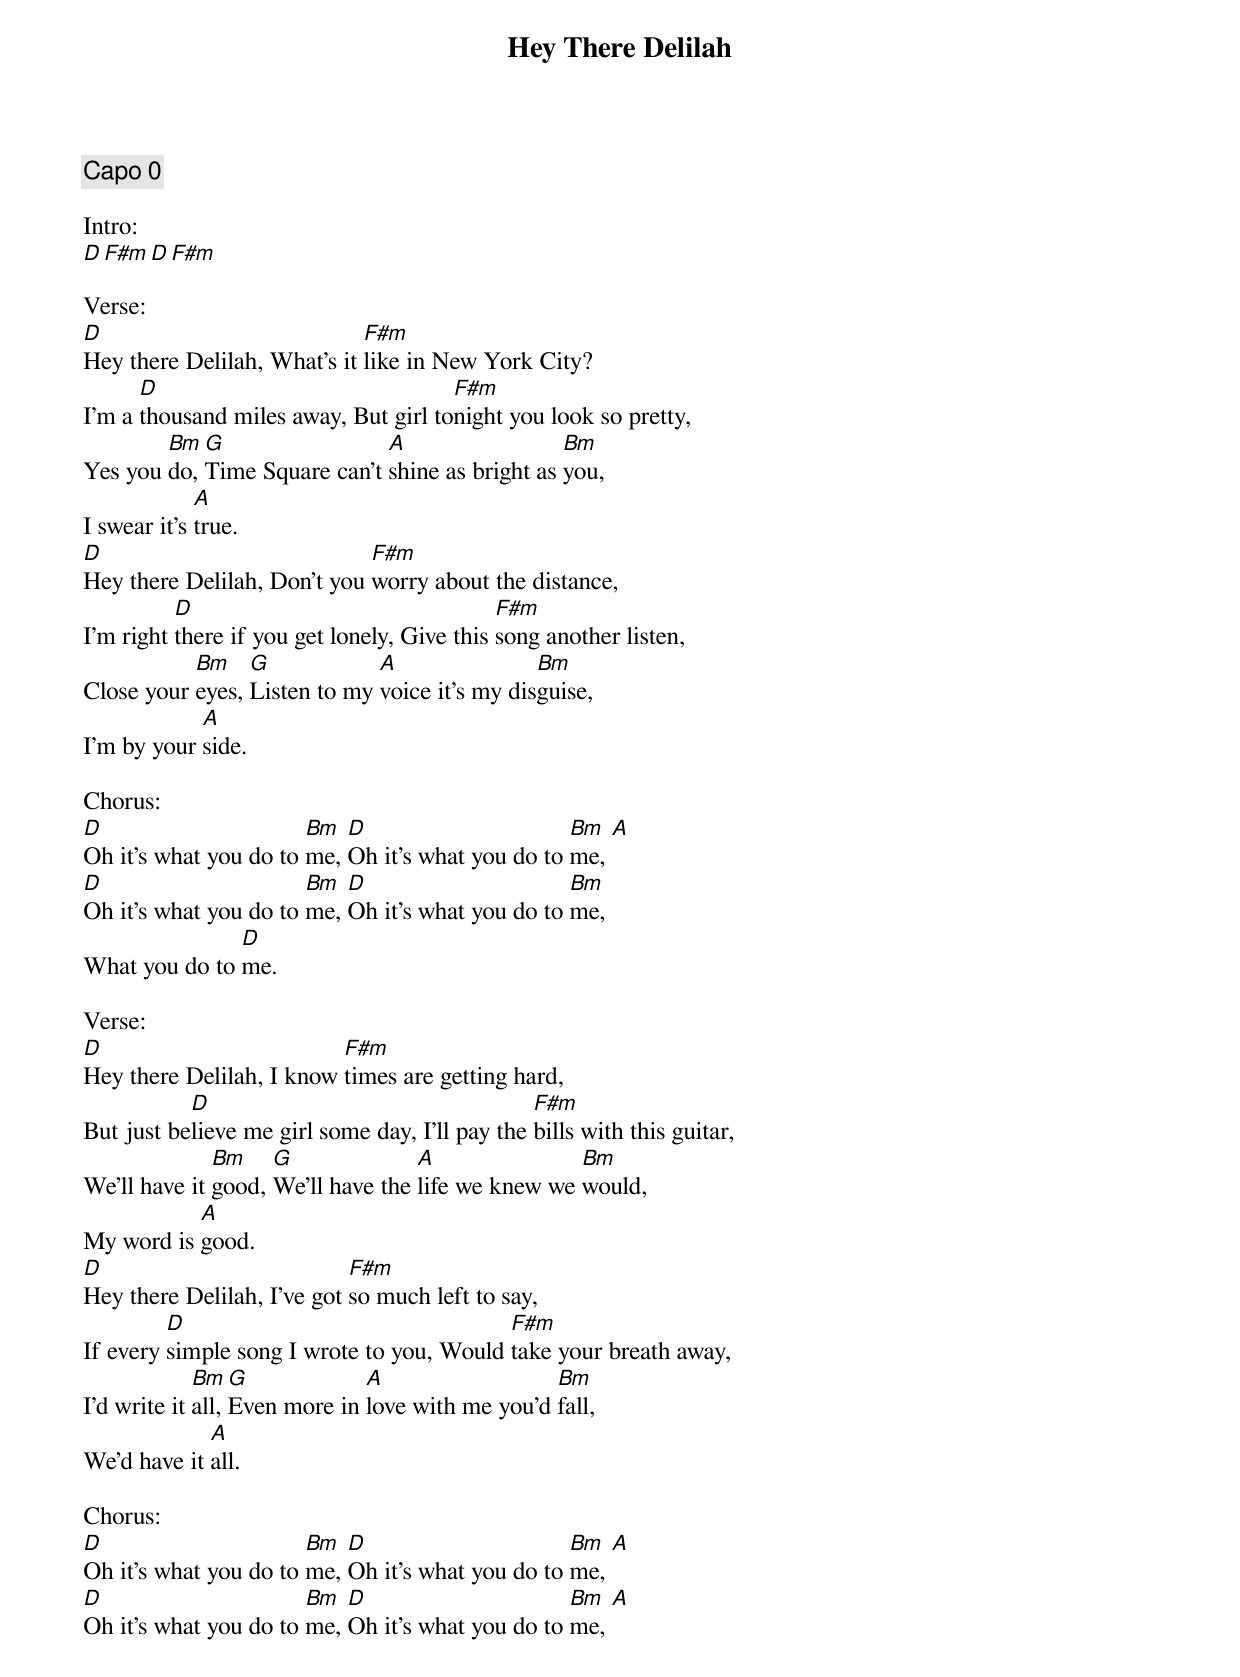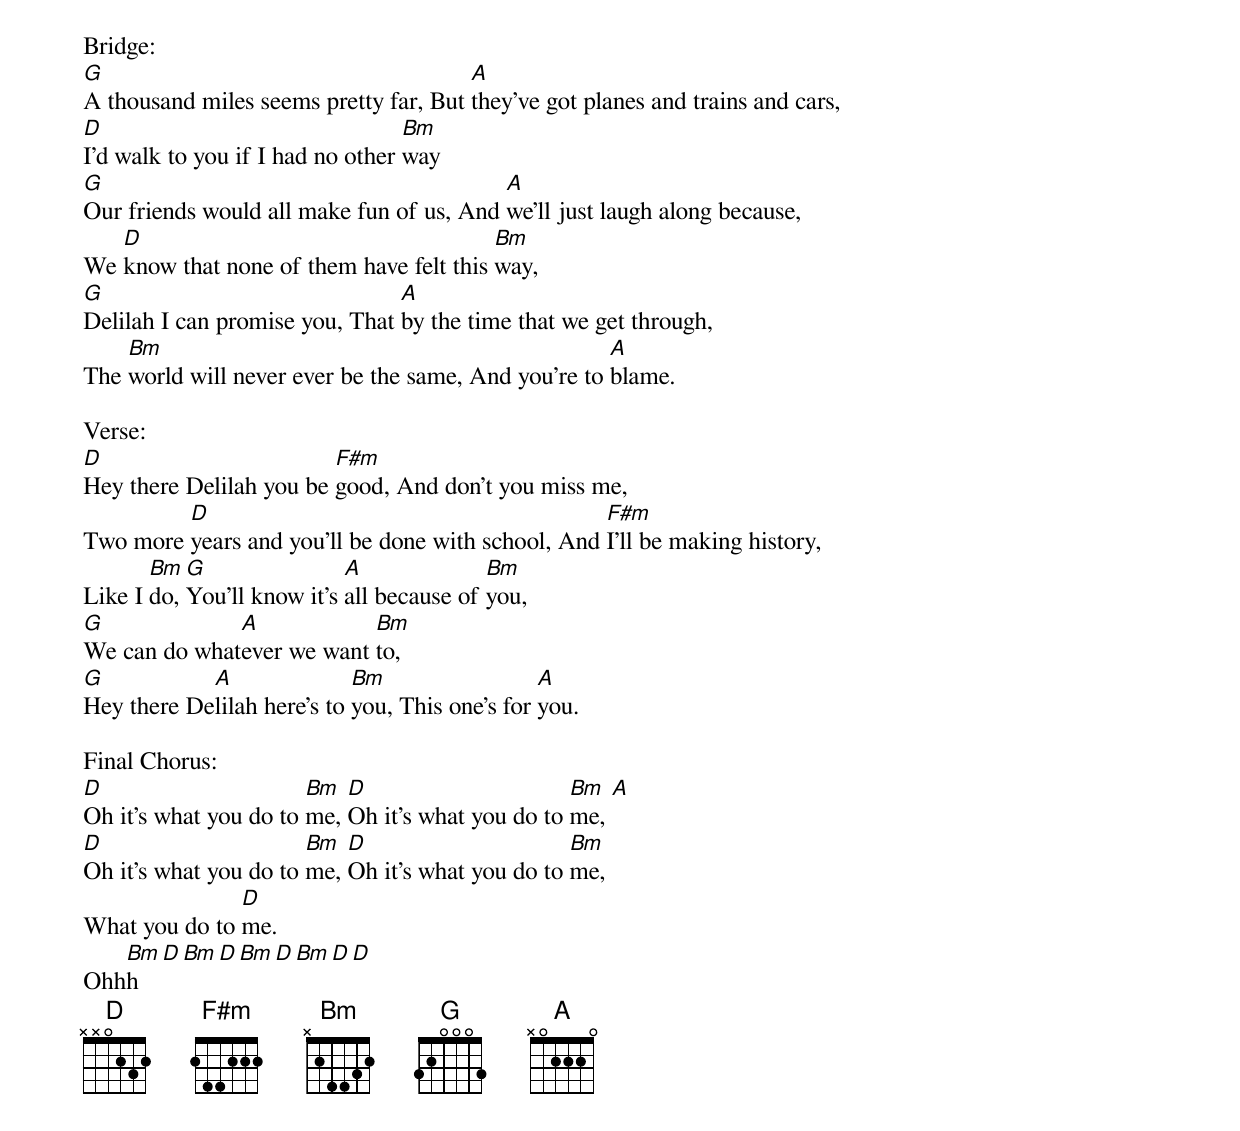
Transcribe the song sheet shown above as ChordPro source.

{title:Hey There Delilah}
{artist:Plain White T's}
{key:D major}
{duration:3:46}
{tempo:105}
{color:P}

{comment: Capo 0}

Intro:
[D][F#m][D][F#m]

Verse:
[D]Hey there Delilah, What’s it [F#m]like in New York City?
I’m a [D]thousand miles away, But girl to[F#m]night you look so pretty,
Yes you [Bm]do, [G]Time Square can’t [A]shine as bright as [Bm]you,
I swear it’s [A]true.
[D]Hey there Delilah, Don’t you [F#m]worry about the distance,
I’m right [D]there if you get lonely, Give this [F#m]song another listen,
Close your [Bm]eyes, [G]Listen to my [A]voice it’s my dis[Bm]guise,
I’m by your [A]side.

Chorus:
[D]Oh it’s what you do to [Bm]me, [D]Oh it’s what you do to [Bm]me, [A]
[D]Oh it’s what you do to [Bm]me, [D]Oh it’s what you do to [Bm]me,
What you do to [D]me.

Verse:
[D]Hey there Delilah, I know [F#m]times are getting hard,
But just be[D]lieve me girl some day, I'll pay the [F#m]bills with this guitar,
We'll have it [Bm]good, [G]We'll have the [A]life we knew we [Bm]would,
My word is [A]good.
[D]Hey there Delilah, I’ve got [F#m]so much left to say,
If every [D]simple song I wrote to you, Would [F#m]take your breath away,
I’d write it [Bm]all, [G]Even more in [A]love with me you’d [Bm]fall,
We’d have it [A]all.

Chorus:
[D]Oh it’s what you do to [Bm]me, [D]Oh it’s what you do to [Bm]me, [A]
[D]Oh it’s what you do to [Bm]me, [D]Oh it’s what you do to [Bm]me, [A]

Bridge:
[G]A thousand miles seems pretty far, But [A]they’ve got planes and trains and cars,
[D]I’d walk to you if I had no other [Bm]way
[G]Our friends would all make fun of us, And [A]we'll just laugh along because,
We [D]know that none of them have felt this [Bm]way,
[G]Delilah I can promise you, That [A]by the time that we get through,
The [Bm]world will never ever be the same, And you’re to [A]blame.

Verse:
[D]Hey there Delilah you be [F#m]good, And don’t you miss me,
Two more [D]years and you’ll be done with school, And [F#m]I'll be making history,
Like I [Bm]do, [G]You’ll know it's [A]all because of [Bm]you,
[G]We can do what[A]ever we want [Bm]to,
[G]Hey there De[A]lilah here's to [Bm]you, This one’s for [A]you.

Final Chorus:
[D]Oh it’s what you do to [Bm]me, [D]Oh it’s what you do to [Bm]me, [A]
[D]Oh it’s what you do to [Bm]me, [D]Oh it’s what you do to [Bm]me,
What you do to [D]me.
Ohh[Bm]h[D][Bm][D][Bm][D][Bm][D][D]
